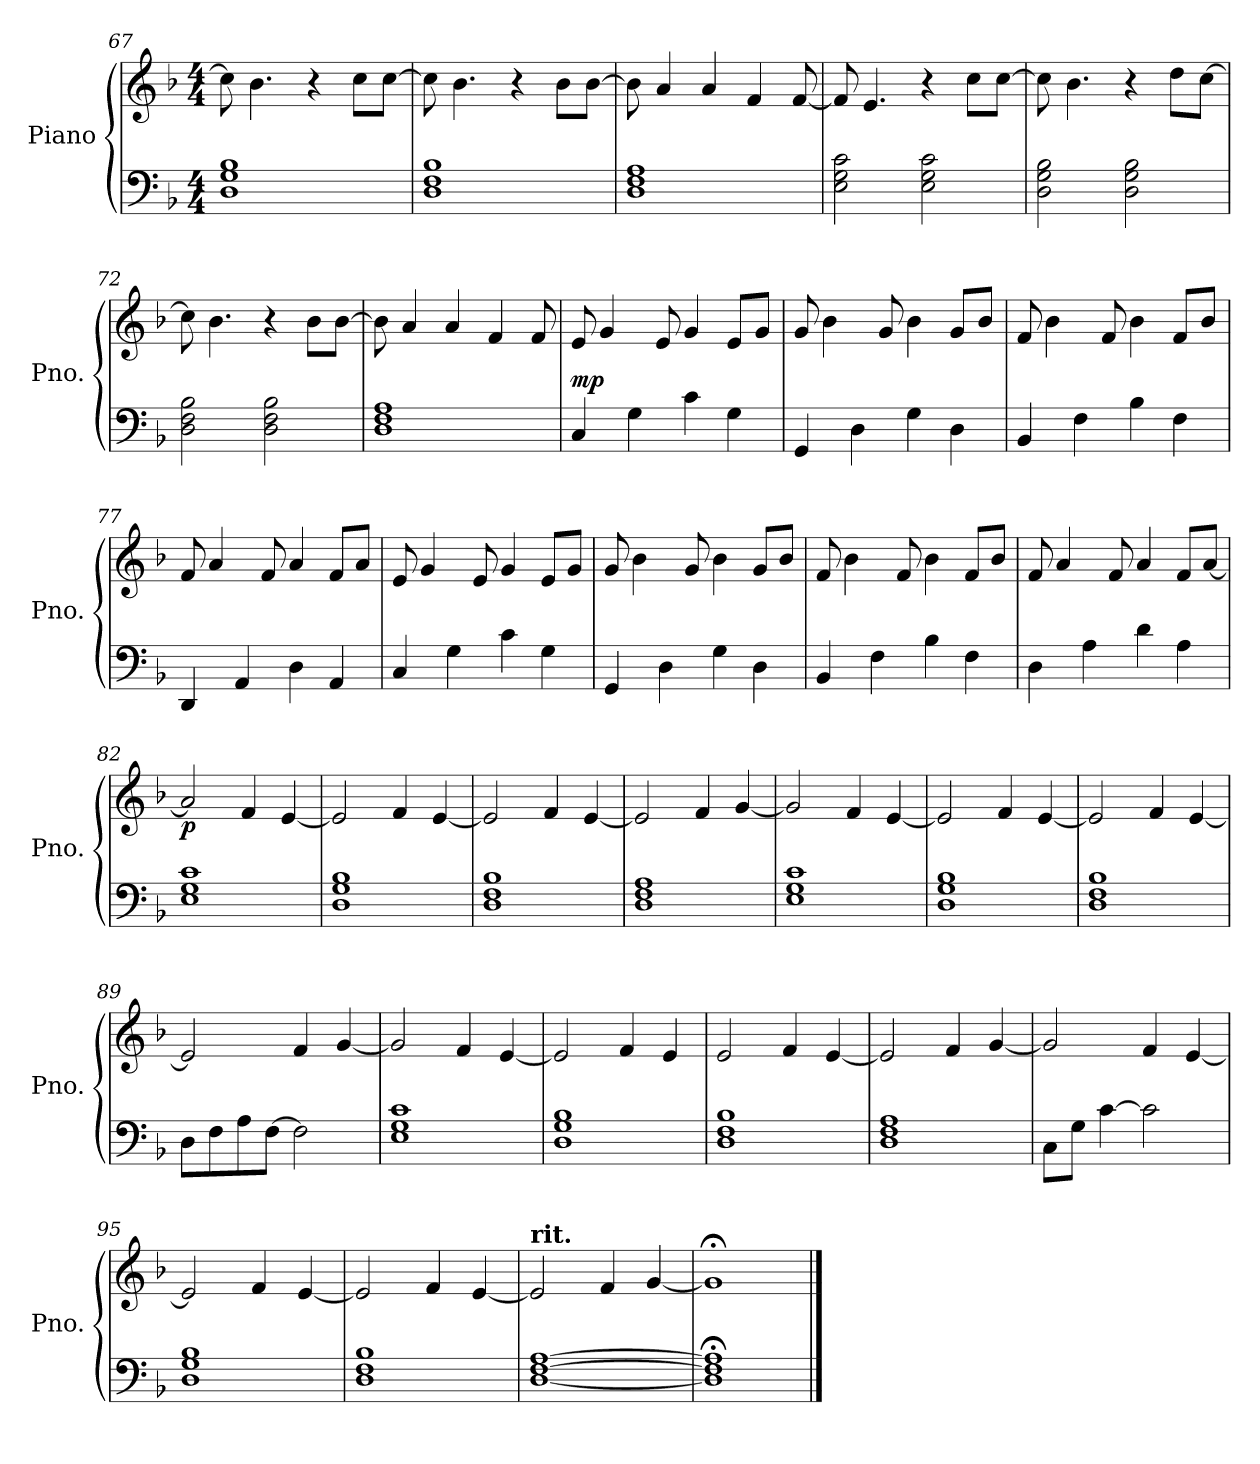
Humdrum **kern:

**kern	**kern	**dynam
*part1	*part1	*part1
*staff2	*staff1	*staff1/2
*I"Piano	*	*
*I'Pno.	*	*
*clefF4	*clefG2	*
*k[b-]	*k[b-]	*
*M4/4	*M4/4	*
=67	=67	=67
1D 1G 1B-	8cc\]	.
.	4.b-\	.
.	4r	.
.	8cc\L	.
.	[8cc\J	.
=68	=68	=68
1D 1F 1B-	8cc\]	.
.	4.b-\	.
.	4r	.
.	8b-\L	.
.	[8b-\J	.
=69	=69	=69
1D 1F 1A	8b-\]	.
.	4a/	.
.	4a/	.
.	4f/	.
.	[8f/	.
=70	=70	=70
2E\ 2G\ 2c\	8f/]	.
.	4.e/	.
2E\ 2G\ 2c\	4r	.
.	8cc\L	.
.	[8cc\J	.
=71	=71	=71
2D\ 2G\ 2B-\	8cc\]	.
.	4.b-\	.
2D\ 2G\ 2B-\	4r	.
.	8dd\L	.
.	[8cc\J	.
=72	=72	=72
2D\ 2F\ 2B-\	8cc\]	.
.	4.b-\	.
2D\ 2F\ 2B-\	4r	.
.	8b-\L	.
.	[8b-\J	.
!!LO:LB:g=z
=73	=73	=73
1D 1F 1A	8b-\]	.
.	4a/	.
.	4a/	.
.	4f/	.
.	8f/	.
=74	=74	=74
!	!	!LO:DY:a=2
4C/	8e/	mp
.	4g/	.
4G\	.	.
.	8e/	.
4c\	4g/	.
4G\	8e/L	.
.	8g/J	.
=75	=75	=75
4GG/	8g/	.
.	4b-\	.
4D\	.	.
.	8g/	.
4G\	4b-\	.
4D\	8g/L	.
.	8b-/J	.
=76	=76	=76
4BB-/	8f/	.
.	4b-\	.
4F\	.	.
.	8f/	.
4B-\	4b-\	.
4F\	8f/L	.
.	8b-/J	.
=77	=77	=77
4DD/	8f/	.
.	4a/	.
4AA/	.	.
.	8f/	.
4D\	4a/	.
4AA/	8f/L	.
.	8a/J	.
=78	=78	=78
4C/	8e/	.
.	4g/	.
4G\	.	.
.	8e/	.
4c\	4g/	.
4G\	8e/L	.
.	8g/J	.
!!LO:LB:g=z
=79	=79	=79
4GG/	8g/	.
.	4b-\	.
4D\	.	.
.	8g/	.
4G\	4b-\	.
4D\	8g/L	.
.	8b-/J	.
=80	=80	=80
4BB-/	8f/	.
.	4b-\	.
4F\	.	.
.	8f/	.
4B-\	4b-\	.
4F\	8f/L	.
.	8b-/J	.
=81	=81	=81
4D\	8f/	.
.	4a/	.
4A\	.	.
.	8f/	.
4d\	4a/	.
4A\	8f/L	.
.	[8a/J	.
=82	=82	=82
!	!	!LO:DY:b
1E 1G 1c	2a/]	p
.	4f/	.
.	[4e/	.
=83	=83	=83
1D 1G 1B-	2e/]	.
.	4f/	.
.	[4e/	.
=84	=84	=84
1D 1F 1B-	2e/]	.
.	4f/	.
.	[4e/	.
=85	=85	=85
1D 1F 1A	2e/]	.
.	4f/	.
.	[4g/	.
=86	=86	=86
1E 1G 1c	2g/]	.
.	4f/	.
.	[4e/	.
!!LO:LB:g=z
=87	=87	=87
1D 1G 1B-	2e/]	.
.	4f/	.
.	[4e/	.
=88	=88	=88
1D 1F 1B-	2e/]	.
.	4f/	.
.	[4e/	.
=89	=89	=89
8D\L	2e/]	.
8F\	.	.
8A\	.	.
[8F\J	.	.
2F\]	4f/	.
.	[4g/	.
=90	=90	=90
1E 1G 1c	2g/]	.
.	4f/	.
.	[4e/	.
=91	=91	=91
1D 1G 1B-	2e/]	.
.	4f/	.
.	4e/	.
=92	=92	=92
1D 1F 1B-	2e/	.
.	4f/	.
.	[4e/	.
=93	=93	=93
1D 1F 1A	2e/]	.
.	4f/	.
.	[4g/	.
=94	=94	=94
8C\L	2g/]	.
8G\J	.	.
[4c\	.	.
2c\]	4f/	.
.	[4e/	.
=95	=95	=95
1D 1G 1B-	2e/]	.
.	4f/	.
.	[4e/	.
=96	=96	=96
1D 1F 1B-	2e/]	.
.	4f/	.
.	[4e/	.
!!LO:LB:g=z
=97	=97	=97
!	!LO:TX:a:B:t=rit.	!
[1D [1F [1A	2e/]	.
.	4f/	.
.	[4g/	.
=98	=98	=98
1D];< 1F];< 1A];<	1g;<]	.
==	==	==
*-	*-	*-
